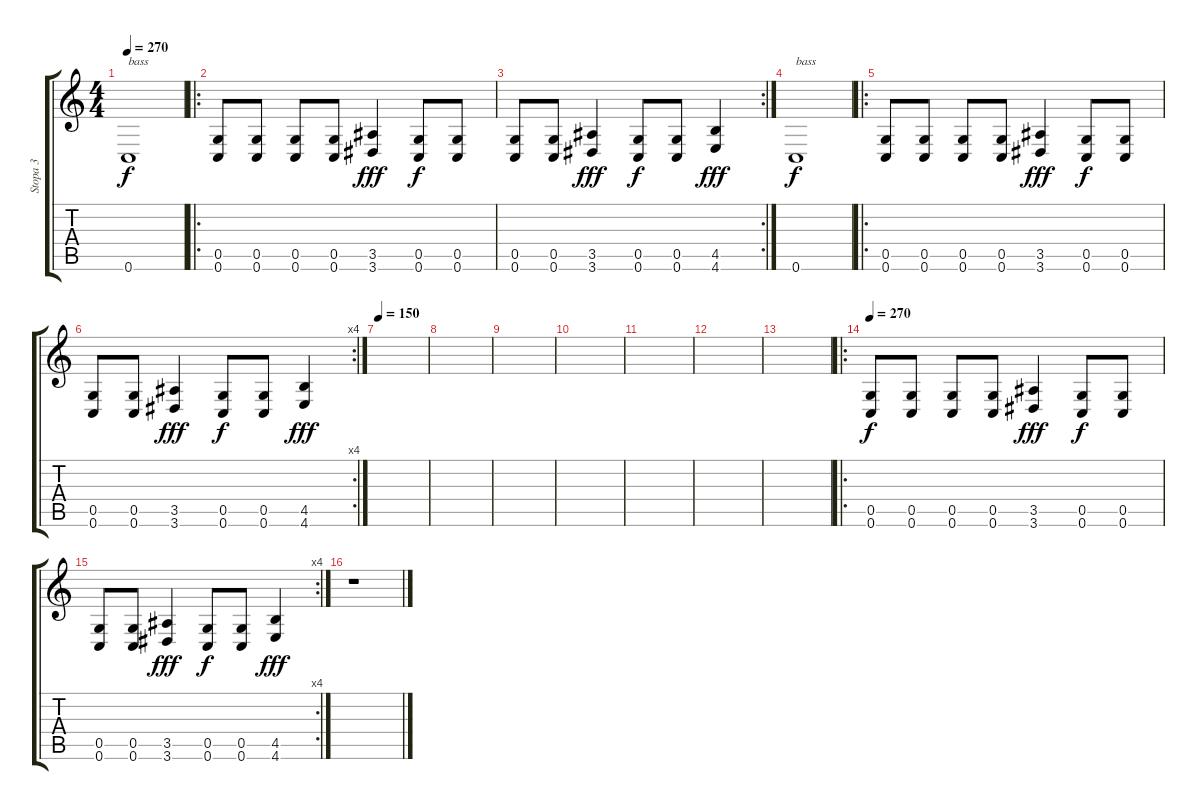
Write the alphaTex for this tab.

\track ("Stopa 3" "Stopa 3") {instrument electricbasspick}
\staff {score tabs}
\tuning (D4 A3 F3 C3 G2 C2) {hide}
\ts (4 4)
\tempo 270
\clef g2
\ks c
0.6.1{txt "bass" dy f instrument electricbasspick} |
\ro
(0.5 0.6).8 (0.5 0.6).8 (0.5 0.6).8 (0.5 0.6).8 (3.5 3.6).4{dy fff} (0.5 0.6).8{dy f} (0.5 0.6).8 |
\rc 2
(0.5 0.6).8 (0.5 0.6).8 (3.5 3.6).4{dy fff} (0.5 0.6).8{dy f} (0.5 0.6).8 (4.5 4.6).4{dy fff} |
0.6.1{txt "bass" dy f} |
\ro
(0.5 0.6).8 (0.5 0.6).8 (0.5 0.6).8 (0.5 0.6).8 (3.5 3.6).4{dy fff} (0.5 0.6).8{dy f} (0.5 0.6).8 |
\rc 4
(0.5 0.6).8 (0.5 0.6).8 (3.5 3.6).4{dy fff} (0.5 0.6).8{dy f} (0.5 0.6).8 (4.5 4.6).4{dy fff} |
\tempo 150
|
|
|
|
|
|
|
\ro
\tempo 270
(0.5 0.6).8{dy f} (0.5 0.6).8 (0.5 0.6).8 (0.5 0.6).8 (3.5 3.6).4{dy fff} (0.5 0.6).8{dy f} (0.5 0.6).8 |
\rc 4
(0.5 0.6).8 (0.5 0.6).8 (3.5 3.6).4{dy fff} (0.5 0.6).8{dy f} (0.5 0.6).8 (4.5 4.6).4{dy fff} |
r.1
